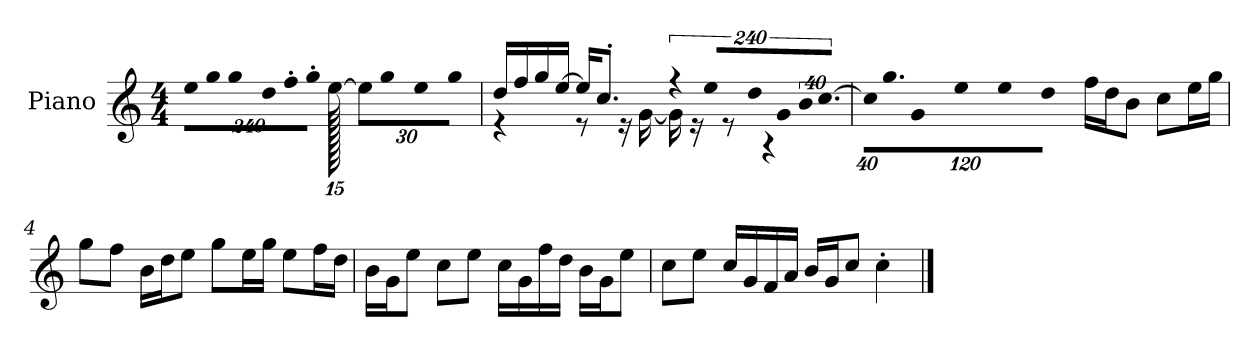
**kern
*part1
*staff1
*I"Piano
*I'P-no
*clefG2
*k[]
*M4/4
*MM90
*Xbrackettup
=1
!LO:N:vis=16
1920%137ee\LL
!LO:N:vis=16
1920%137gg\J
!LO:N:vis=8
960%137gg\
!LO:N:vis=16
1920%137dd\L
!LO:N:vis=16
1920%137ff'\
!LO:N:vis=16
1920%137gg'\JJ
[1920ee\
240%17ee\L]
!LO:N:vis=8
960%137gg\
!LO:N:vis=8
960%137ee\
!LO:N:vis=8
960%137gg\J
=2
*^
16dd/LL	4r
16ff/	.
16gg/	.
[16ee/JJ	.
16ee/KL]	8r
8.cc'/J	.
.	16r
.	[16g\
*brackettup	*
!LO:N:vis=16	!
1920%137r	16g\]
.	16r
!LO:N:vis=8	!
960%137ee/L	.
.	8r
!LO:N:vis=16	!
1920%137dd/L	.
.	4r
!LO:N:vis=16	!
1920%137g/	.
!LO:N:vis=32	!
640%23b/K	.
!LO:N:vis=16.	!
[960%103cc/JJ	.
*v	*v
=3
*Xbrackettup
!LO:N:vis=32
640%23cc\KLL]
!LO:N:vis=16.
960%103gg\
!LO:N:vis=16
1920%137g\
!LO:N:vis=16
1920%137ee\J
!LO:N:vis=8
960%137ee\
!LO:N:vis=16
1920%137dd\Jk
16ff\LL
16dd\J
8b\J
8cc\L
16ee\L
16gg\JJ
!!LO:LB:g=z
=4
8gg\L
8ff\J
16b\LL
16dd\J
8ee\J
8gg\L
16ee\L
16gg\JJ
8ee\L
16ff\L
16dd\JJ
=5
16b\LL
16g\J
8ee\J
8cc\L
8ee\J
16cc\LL
16g\
16ff\
16dd\JJ
16b\LL
16g\J
8ee\J
=6
8cc\L
8ee\J
16cc/LL
16g/
16f/
16a/JJ
16b/LL
16g/J
8cc/J
4cc'\
==
*-
